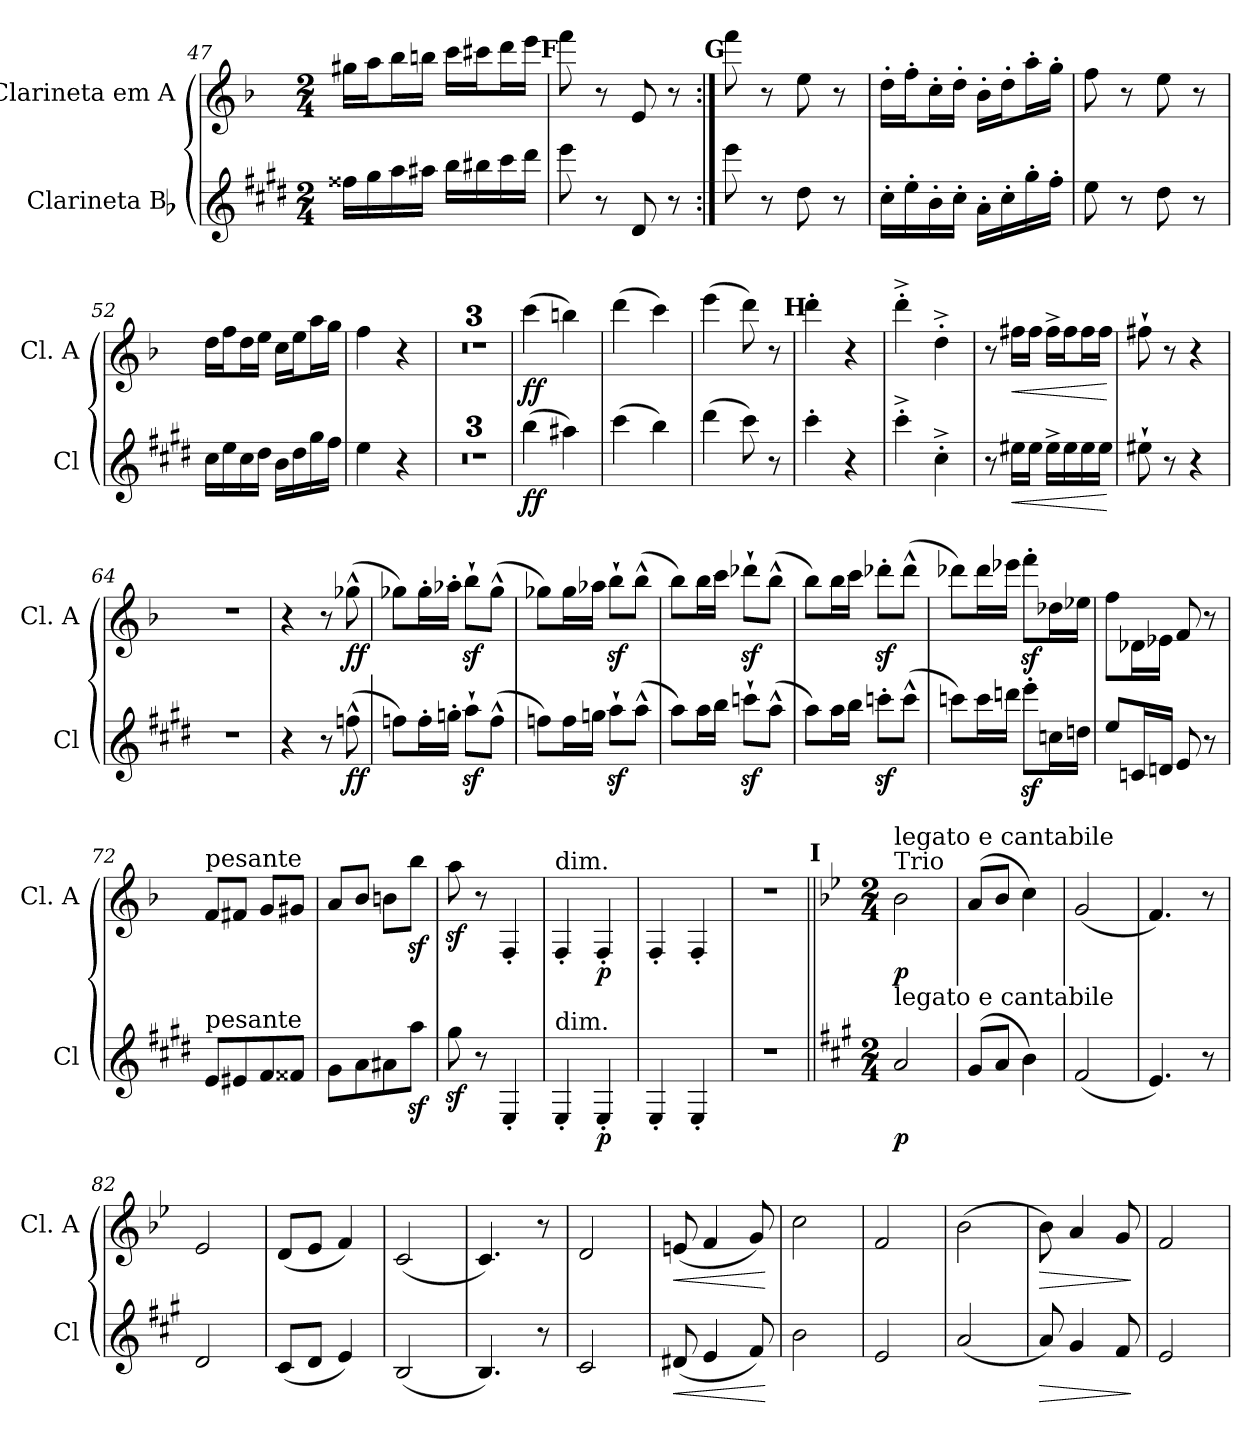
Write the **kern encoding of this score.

**kern	**dynam	**kern	**dynam
*part2	*part2	*part1	*part1
*staff2	*staff2	*staff1	*staff1
*I"Clarineta Bb	*	*I"Clarineta em A	*
*I'Cl	*	*I'Cl. A	*
*clefG2	*	*clefG2	*
*ITrd1c2	*	*ITrd1c2	*
*k[f#c#]	*	*k[b-e-a-]	*
*M2/4	*	*M2/4	*
=47	=47	=47	=47
16ee#X\LL	.	16ff#X\LL	.
16ff#\	.	16gg\J	.
16gg\	.	16aa-\L	.
16gg#X\JJ	.	16aan\JJ	.
16aa\LL	.	16bb-\LL	.
16aa#X\	.	16bbn\J	.
16bb\	.	16ccc\L	.
16ccc#\JJ	.	16ddd\JJ	.
!!LO:REH:place=s1:b:B:enc=none:fs=14:t=F
=48	=48	=48	=48
8ddd\	.	8eee-\	.
8r	.	8r	.
8c#/	.	8d/	.
8r	.	8r	.
!!LO:REH:place=s1:a:B:enc=none:fs=14:t=G
=49:|!	=49:|!	=49:|!	=49:|!
8ddd\	.	8eee-\	.
8r	.	8r	.
8cc#\	.	8dd\	.
8r	.	8r	.
!!LO:LB:g=z
=50	=50	=50	=50
16b'\LL	.	16cc'\LL	.
16dd'\	.	16ee-'\J	.
16a'\	.	16b-'\L	.
16b'\JJ	.	16cc'\JJ	.
16g'\LL	.	16a-'\LL	.
16b'\	.	16cc'\J	.
16ff#'\	.	16gg'\L	.
16ee'\JJ	.	16ff'\JJ	.
=51	=51	=51	=51
8dd\	.	8ee-\	.
8r	.	8r	.
8cc#\	.	8dd\	.
8r	.	8r	.
=52	=52	=52	=52
16b\LL	.	16cc\LL	.
16dd\	.	16ee-\J	.
16b\	.	16cc\L	.
16cc#\JJ	.	16dd\JJ	.
16a\LL	.	16b-\LL	.
16cc#\	.	16dd\J	.
16ff#\	.	16gg\L	.
16ee\JJ	.	16ff\JJ	.
=53	=53	=53	=53
4dd\	.	4ee-\	.
4r	.	4r	.
=54	=54	=54	=54
2re	.	2re	.
=55	=55	=55	=55
2re	.	2re	.
=56	=56	=56	=56
2re	.	2re	.
=57	=57	=57	=57
!	!LO:DY:b	!	!LO:DY:b
(4aa\	ff	(4bb-\	ff
4gg#X\)	.	4aan\)	.
=58	=58	=58	=58
(4bb\	.	(4ccc\	.
4aa\)	.	4bb-\)	.
=59	=59	=59	=59
(4ccc#\	.	(4ddd\	.
8bb\)	.	8ccc\)	.
8r	.	8r	.
!!LO:REH:place=s1:a:B:enc=none:fs=14:t=H
=60	=60	=60	=60
4bb'\	.	4ccc'\	.
4r	.	4r	.
=61	=61	=61	=61
4bb'^\	.	4ccc'^\	.
4b^'\	.	4cc^'\	.
!!LO:LB:g=z
=62	=62	=62	=62
8r	.	8r	.
!	!LO:HP:b	!	!LO:HP:b
16dd#X\LL	<	16een\LL	<
16dd#\JJ	.	16ee\JJ	.
16dd#^\LL	.	16ee^\LL	.
16dd#\	.	16ee\J	.
16dd#\	.	16ee\L	.
16dd#\JJ	.	16ee\JJ	.
.	[	.	[
=63	=63	=63	=63
8dd#X`\	.	8een`\	.
8r	.	8r	.
4r	.	4r	.
=64	=64	=64	=64
2r	.	2r	.
=65	=65	=65	=65
4r	.	4r	.
8r	.	8r	.
!	!LO:DY:b	!	!LO:DY:b
(8ee-X^^\	ff	(8ff-X^^\	ff
=66	=66	=66	=66
8ee-X\L)	.	8ff-X\L)	.
16ee-'\L	.	16ff-'\L	.
16ffn'\JJ	.	16gg-X'\JJ	.
8ggz<`\L	.	8aa-z<`\L	.
(8ee-^^\J	.	(8ff-^^\J	.
=67	=67	=67	=67
8ee-X\L)	.	8ff-X\L)	.
16ee-\L	.	16ff-\L	.
16ffn\JJ	.	16gg-X\JJ	.
8ggz<`\L	.	8aa-z<`\L	.
(8gg^^\J	.	(8aa-^^\J	.
=68	=68	=68	=68
8gg\L)	.	8aa-\L)	.
16gg\L	.	16aa-\L	.
16aa\JJ	.	16bb-\JJ	.
8bb-Xz<`\L	.	8ccc-Xz<`\L	.
(8gg^^\J	.	(8aa-^^\J	.
=69	=69	=69	=69
8gg\L)	.	8aa-\L)	.
16gg\L	.	16aa-\L	.
16aa\JJ	.	16bb-\JJ	.
8bb-Xz<'\L	.	8ccc-Xz<'\L	.
(8bb-^^\J	.	(8ccc-^^\J	.
!!LO:LB:g=z
=70	=70	=70	=70
8bb-X\L)	.	8ccc-X\L)	.
16bb-\L	.	16ccc-\L	.
16cccn\JJ	.	16ddd-X\JJ	.
8dddz<'\L	.	8eee-z<'\L	.
16b-X\L	.	16cc-X\L	.
16ccn\JJ	.	16dd-X\JJ	.
=71	=71	=71	=71
8dd/L	.	8ee-\L	.
16B-X/L	.	16c-X\L	.
16cn/JJ	.	16d-X\JJ	.
8d/	.	8e-/	.
8r	.	8r	.
=72	=72	=72	=72
!	!	!LO:TX:a:t=pesante	!
!LO:TX:a:t=pesante	!	!	!
8d/L	.	8e-/L	.
8d#X/	.	8en/J	.
8e/	.	8f/L	.
8e#X/J	.	8f#X/J	.
=73	=73	=73	=73
8f#\L	.	8g/L	.
8g\	.	8a-/J	.
8g#X\	.	8an\L	.
8ggz<\J	.	8aa-z<\J	.
=74	=74	=74	=74
8ff#z<\	.	8ggz<\	.
8r	.	8r	.
4D'/	.	4E-'/	.
=75	=75	=75	=75
!	!	!LO:TX:a:t=dim.	!
!LO:TX:a:t=dim.	!	!	!
4D'/	.	4E-'/	.
!	!LO:DY:b	!	!LO:DY:b
4D'/	p	4E-'/	p
=76	=76	=76	=76
4D'/	.	4E-'/	.
4D'/	.	4E-'/	.
=77	=77	=77	=77
2r	.	2r	.
!!LO:REH:place=s1:a:B:enc=none:fs=14:t=I
=78||	=78||	=78||	=78||
*k[f#]	*	*k[b-e-a-d-]	*
*M2/4	*	*M2/4	*
!	!	!LO:TX:a:t=Trio	!
!	!	!LO:TX:a:t=legato e cantabile	!
!LO:TX:a:t=legato e cantabile	!	!	!
!	!LO:DY:b	!	!LO:DY:b
2g/	p	2a-\	p
=79	=79	=79	=79
(8f#/L	.	(8g/L	.
8g/J	.	8a-/J	.
4a\)	.	4b-\)	.
!!LO:LB:g=z
=80	=80	=80	=80
(2e/	.	(2f/	.
=81	=81	=81	=81
4.d/)	.	4.e-/)	.
8r	.	8r	.
=82	=82	=82	=82
2c/	.	2d-/	.
=83	=83	=83	=83
(8B/L	.	(8c/L	.
8c/J	.	8d-/J	.
4d/)	.	4e-/)	.
=84	=84	=84	=84
(2A/	.	(2B-/	.
=85	=85	=85	=85
4.A/)	.	4.B-/)	.
8r	.	8r	.
=86	=86	=86	=86
2B/	.	2c/	.
=87	=87	=87	=87
!	!LO:HP:b	!	!LO:HP:b
(8c#X/	<	(8dn/	<
4d/	.	4e-/	.
8e/)	.	8f/)	.
.	[	.	[
=88	=88	=88	=88
2a\	.	2b-\	.
=89	=89	=89	=89
2d/	.	2e-/	.
=90	=90	=90	=90
(2g/	.	(2a-\	.
=91	=91	=91	=91
!	!LO:HP:b	!	!LO:HP:b
8g/)	>	8a-\)	>
4f#/	.	4g/	.
8e/	.	8f/	.
.	]	.	]
=92	=92	=92	=92
2d/	.	2e-/	.
=	=	=	=
*-	*-	*-	*-
